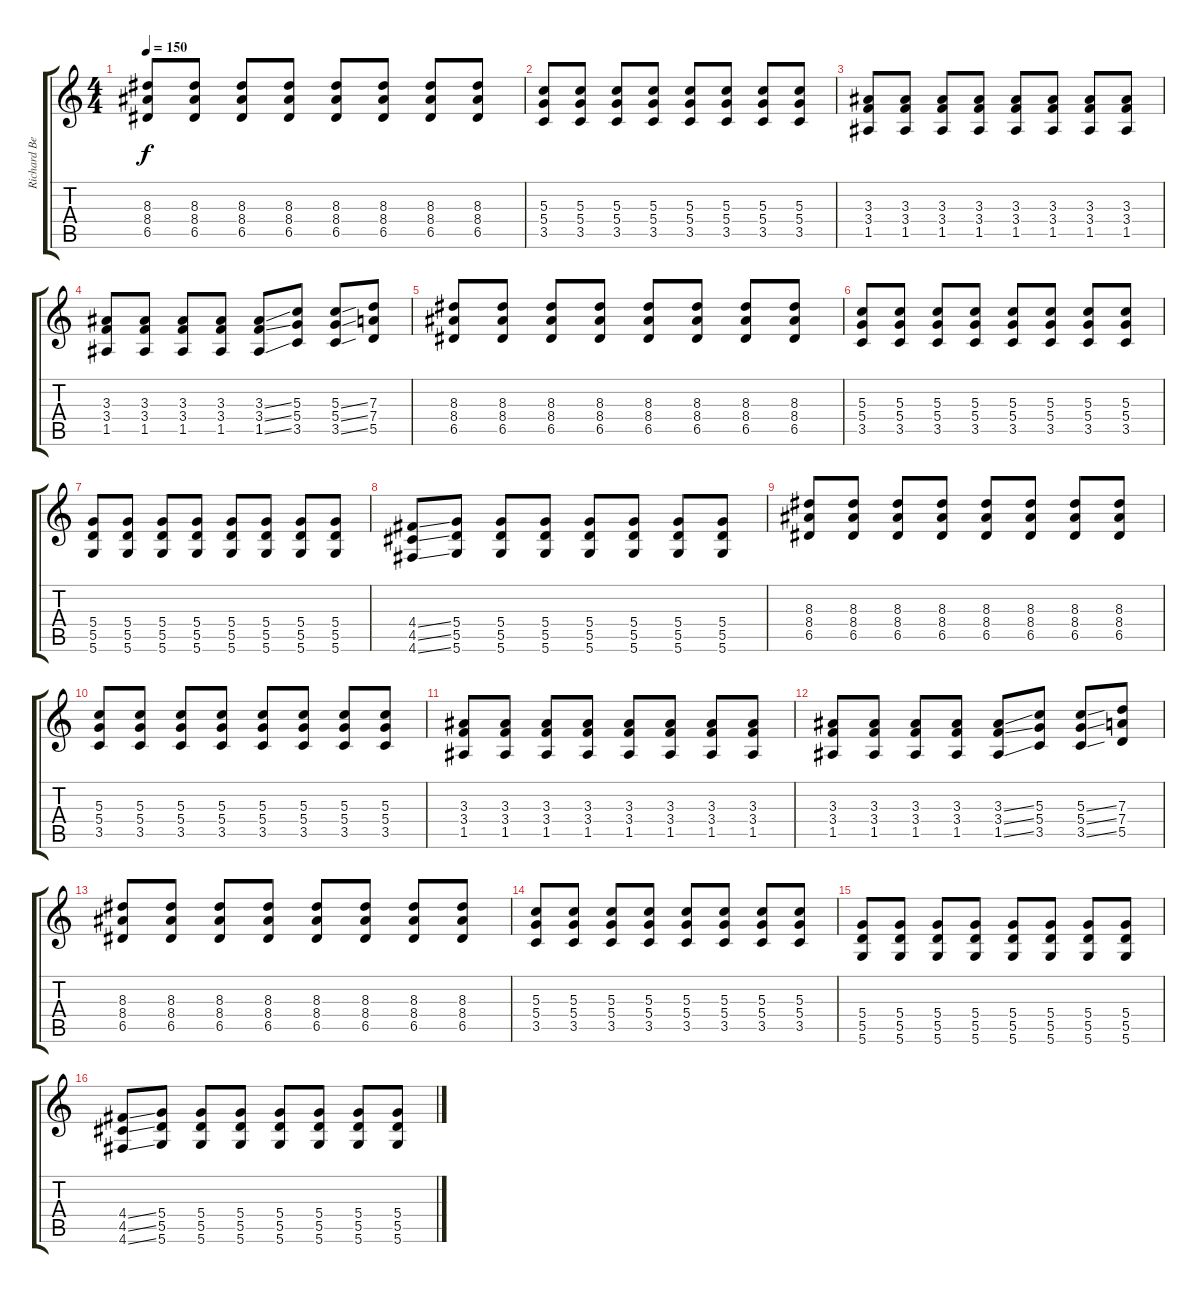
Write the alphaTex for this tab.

\track ("Richard Bernstein" "Richard Be") {instrument distortionguitar}
\staff {score tabs}
\tuning (E4 B3 G3 D3 A2 D2) {hide}
\ts (4 4)
\tempo 150
\clef g2
\ks c
(8.3 8.4 6.5).8{dy f} (8.3 8.4 6.5).8 (8.3 8.4 6.5).8 (8.3 8.4 6.5).8 (8.3 8.4 6.5).8 (8.3 8.4 6.5).8 (8.3 8.4 6.5).8 (8.3 8.4 6.5).8 |
(5.3 5.4 3.5).8 (5.3 5.4 3.5).8 (5.3 5.4 3.5).8 (5.3 5.4 3.5).8 (5.3 5.4 3.5).8 (5.3 5.4 3.5).8 (5.3 5.4 3.5).8 (5.3 5.4 3.5).8 |
(3.3 3.4 1.5).8 (3.3 3.4 1.5).8 (3.3 3.4 1.5).8 (3.3 3.4 1.5).8 (3.3 3.4 1.5).8 (3.3 3.4 1.5).8 (3.3 3.4 1.5).8 (3.3 3.4 1.5).8 |
(3.3 3.4 1.5).8 (3.3 3.4 1.5).8 (3.3 3.4 1.5).8 (3.3 3.4 1.5).8 (3.3{ss} 3.4{ss} 1.5{ss}).8 (5.3 5.4 3.5).8 (5.3{ss} 5.4{ss} 3.5{ss}).8 (7.3 7.4 5.5).8 |
(8.3 8.4 6.5).8 (8.3 8.4 6.5).8 (8.3 8.4 6.5).8 (8.3 8.4 6.5).8 (8.3 8.4 6.5).8 (8.3 8.4 6.5).8 (8.3 8.4 6.5).8 (8.3 8.4 6.5).8 |
(5.3 5.4 3.5).8 (5.3 5.4 3.5).8 (5.3 5.4 3.5).8 (5.3 5.4 3.5).8 (5.3 5.4 3.5).8 (5.3 5.4 3.5).8 (5.3 5.4 3.5).8 (5.3 5.4 3.5).8 |
(5.4 5.5 5.6).8 (5.4 5.5 5.6).8 (5.4 5.5 5.6).8 (5.4 5.5 5.6).8 (5.4 5.5 5.6).8 (5.4 5.5 5.6).8 (5.4 5.5 5.6).8 (5.4 5.5 5.6).8 |
(4.4{ss} 4.5{ss} 4.6{ss}).8 (5.4 5.5 5.6).8 (5.4 5.5 5.6).8 (5.4 5.5 5.6).8 (5.4 5.5 5.6).8 (5.4 5.5 5.6).8 (5.4 5.5 5.6).8 (5.4 5.5 5.6).8 |
(8.3 8.4 6.5).8 (8.3 8.4 6.5).8 (8.3 8.4 6.5).8 (8.3 8.4 6.5).8 (8.3 8.4 6.5).8 (8.3 8.4 6.5).8 (8.3 8.4 6.5).8 (8.3 8.4 6.5).8 |
(5.3 5.4 3.5).8 (5.3 5.4 3.5).8 (5.3 5.4 3.5).8 (5.3 5.4 3.5).8 (5.3 5.4 3.5).8 (5.3 5.4 3.5).8 (5.3 5.4 3.5).8 (5.3 5.4 3.5).8 |
(3.3 3.4 1.5).8 (3.3 3.4 1.5).8 (3.3 3.4 1.5).8 (3.3 3.4 1.5).8 (3.3 3.4 1.5).8 (3.3 3.4 1.5).8 (3.3 3.4 1.5).8 (3.3 3.4 1.5).8 |
(3.3 3.4 1.5).8 (3.3 3.4 1.5).8 (3.3 3.4 1.5).8 (3.3 3.4 1.5).8 (3.3{ss} 3.4{ss} 1.5{ss}).8 (5.3 5.4 3.5).8 (5.3{ss} 5.4{ss} 3.5{ss}).8 (7.3 7.4 5.5).8 |
(8.3 8.4 6.5).8 (8.3 8.4 6.5).8 (8.3 8.4 6.5).8 (8.3 8.4 6.5).8 (8.3 8.4 6.5).8 (8.3 8.4 6.5).8 (8.3 8.4 6.5).8 (8.3 8.4 6.5).8 |
(5.3 5.4 3.5).8 (5.3 5.4 3.5).8 (5.3 5.4 3.5).8 (5.3 5.4 3.5).8 (5.3 5.4 3.5).8 (5.3 5.4 3.5).8 (5.3 5.4 3.5).8 (5.3 5.4 3.5).8 |
(5.4 5.5 5.6).8 (5.4 5.5 5.6).8 (5.4 5.5 5.6).8 (5.4 5.5 5.6).8 (5.4 5.5 5.6).8 (5.4 5.5 5.6).8 (5.4 5.5 5.6).8 (5.4 5.5 5.6).8 |
(4.4{ss} 4.5{ss} 4.6{ss}).8 (5.4 5.5 5.6).8 (5.4 5.5 5.6).8 (5.4 5.5 5.6).8 (5.4 5.5 5.6).8 (5.4 5.5 5.6).8 (5.4 5.5 5.6).8 (5.4 5.5 5.6).8
